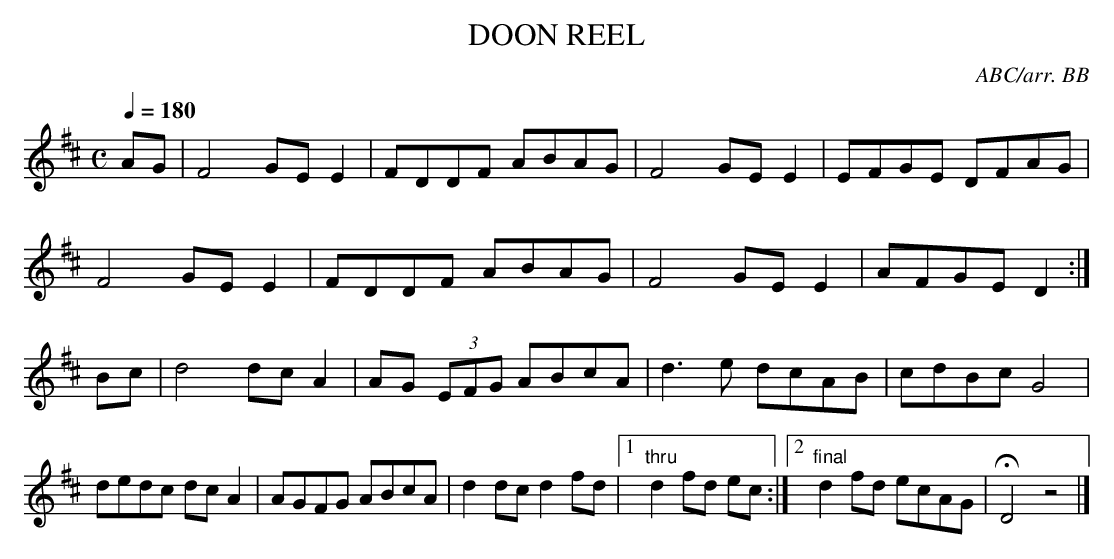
X:1
T:DOON REEL
C:ABC/arr. BB
L:1/8
M:C
Q:1/4=180
K:D
AG|F4 GEE2|FDDF ABAG|F4 GEE2|EFGE DFAG|
F4 GEE2|FDDF ABAG|F4 GEE2|AFGE D2 :|
Bc|d4 dcA2|AG (3EFG ABcA|d3e dcAB|cdBc G4|
dedc dcA2|AGFG ABcA|d2dc d2fd|1 "thru"d2fd ec:|\
[2 "final" d2fd ecAG|HD4z4|]
